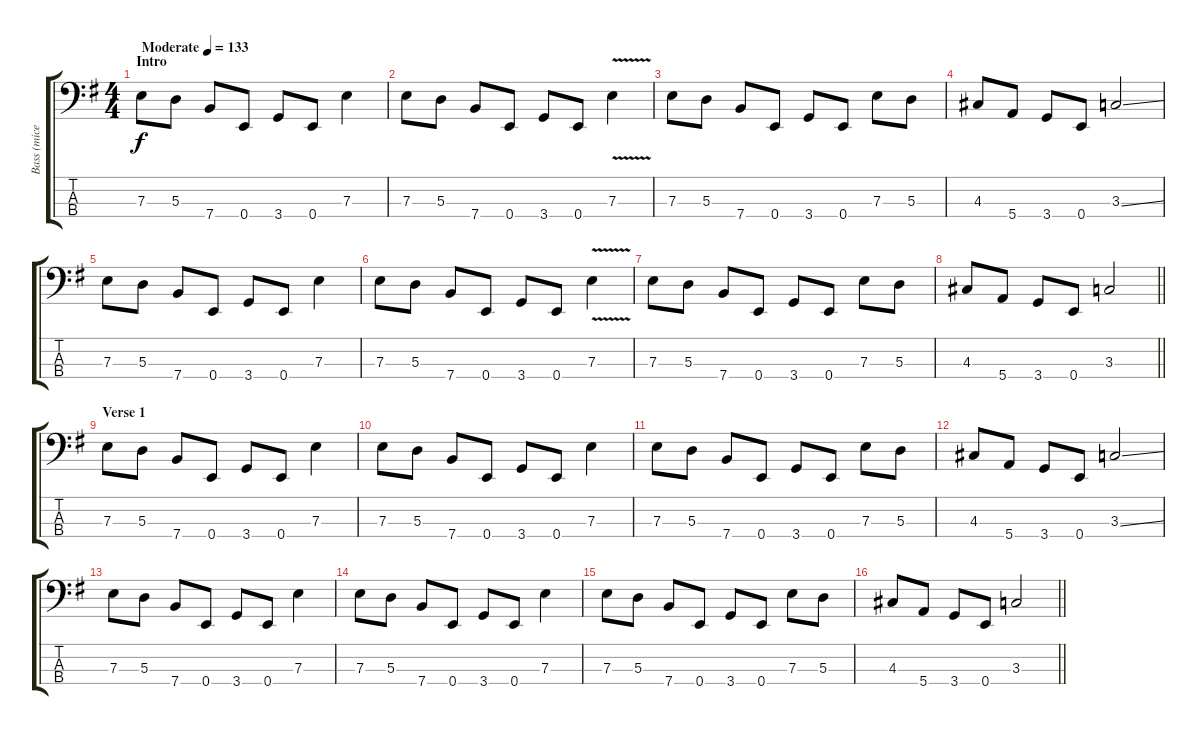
\track ("Bass (miced amp)" "Bass (mice") {instrument overdrivenguitar}
\staff {score tabs}
\tuning (G2 D2 A1 E1) {hide}
\ts (4 4)
\section ("" "Intro")
\tempo (133 "Moderate")
\clef f4
\ks g
7.3.8{dy f instrument overdrivenguitar} 5.3.8 7.4.8 0.4.8 3.4.8 0.4.8 7.3.4 |
7.3.8 5.3.8 7.4.8 0.4.8 3.4.8 0.4.8 7.3{v}.4 |
7.3.8 5.3.8 7.4.8 0.4.8 3.4.8 0.4.8 7.3.8 5.3.8 |
4.3.8 5.4.8 3.4.8 0.4.8 3.3{ss}.2 |
7.3.8 5.3.8 7.4.8 0.4.8 3.4.8 0.4.8 7.3.4 |
7.3.8 5.3.8 7.4.8 0.4.8 3.4.8 0.4.8 7.3{v}.4 |
7.3.8 5.3.8 7.4.8 0.4.8 3.4.8 0.4.8 7.3.8 5.3.8 |
\barLineRight lightlight
4.3.8 5.4.8 3.4.8 0.4.8 3.3.2 |
\section ("" "Verse 1")
7.3.8 5.3.8 7.4.8 0.4.8 3.4.8 0.4.8 7.3.4 |
7.3.8 5.3.8 7.4.8 0.4.8 3.4.8 0.4.8 7.3.4 |
7.3.8 5.3.8 7.4.8 0.4.8 3.4.8 0.4.8 7.3.8 5.3.8 |
4.3.8 5.4.8 3.4.8 0.4.8 3.3{ss}.2 |
7.3.8 5.3.8 7.4.8 0.4.8 3.4.8 0.4.8 7.3.4 |
7.3.8 5.3.8 7.4.8 0.4.8 3.4.8 0.4.8 7.3.4 |
7.3.8 5.3.8 7.4.8 0.4.8 3.4.8 0.4.8 7.3.8 5.3.8 |
\barLineRight lightlight
4.3.8 5.4.8 3.4.8 0.4.8 3.3.2
